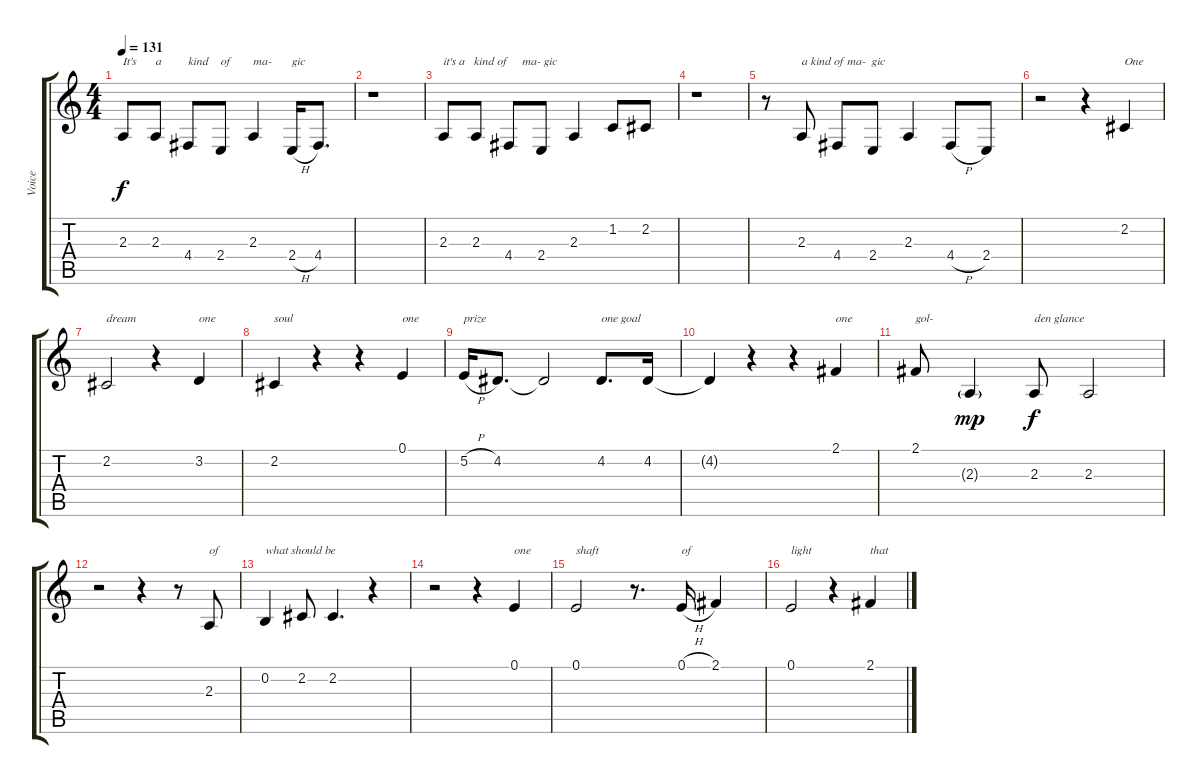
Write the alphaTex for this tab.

\track ("Voice" "Voice") {instrument lead2sawtooth}
\staff {score tabs}
\tuning (E4 B3 G3 D3 A2 E2) {hide}
\ts (4 4)
\tempo 131
\clef g2
\ks c
2.3.8{txt "It's" dy f instrument lead2sawtooth} 2.3.8{txt "a"} 4.4.8{txt "kind"} 2.4.8{txt "of"} 2.3.4{txt "ma-"} 2.4{h}.16{txt "gic"} 4.4.8{d} |
r.1 |
2.3.8{txt "it's a   kind of     ma- gic"} 2.3.8 4.4.8 2.4.8 2.3.4 1.2.8 2.2.8 |
r.1 |
r.8 2.3.8{txt "a kind of ma-  gic"} 4.4.8 2.4.8 2.3.4 4.4{h}.8 2.4.8 |
r.2 r.4 2.2.4{txt "One"} |
2.2.2{txt "dream"} r.4 3.2.4{txt "one"} |
2.2.4{txt "soul"} r.4 r.4 0.1.4{txt "one"} |
5.2{h}.16{txt "prize"} 4.2.8{d} 4.2{t}.2 4.2.8{d txt "one goal"} 4.2.16 |
4.2{t}.4 r.4 r.4 2.1.4{txt "one"} |
2.1.8{txt "gol-"} 2.3{g}.4{dy mp} 2.3.8{txt "den glance" dy f} 2.3.2 |
r.2 r.4 r.8 2.3.8{txt "of"} |
0.2.4{txt "what should be"} 2.2.8 2.2.4{d} r.4 |
r.2 r.4 0.1.4{txt "one"} |
0.1.2{txt "shaft"} r.8{d} 0.1{h}.16{txt "of"} 2.1.4 |
0.1.2{txt "light"} r.4 2.1.4{txt "that"}
